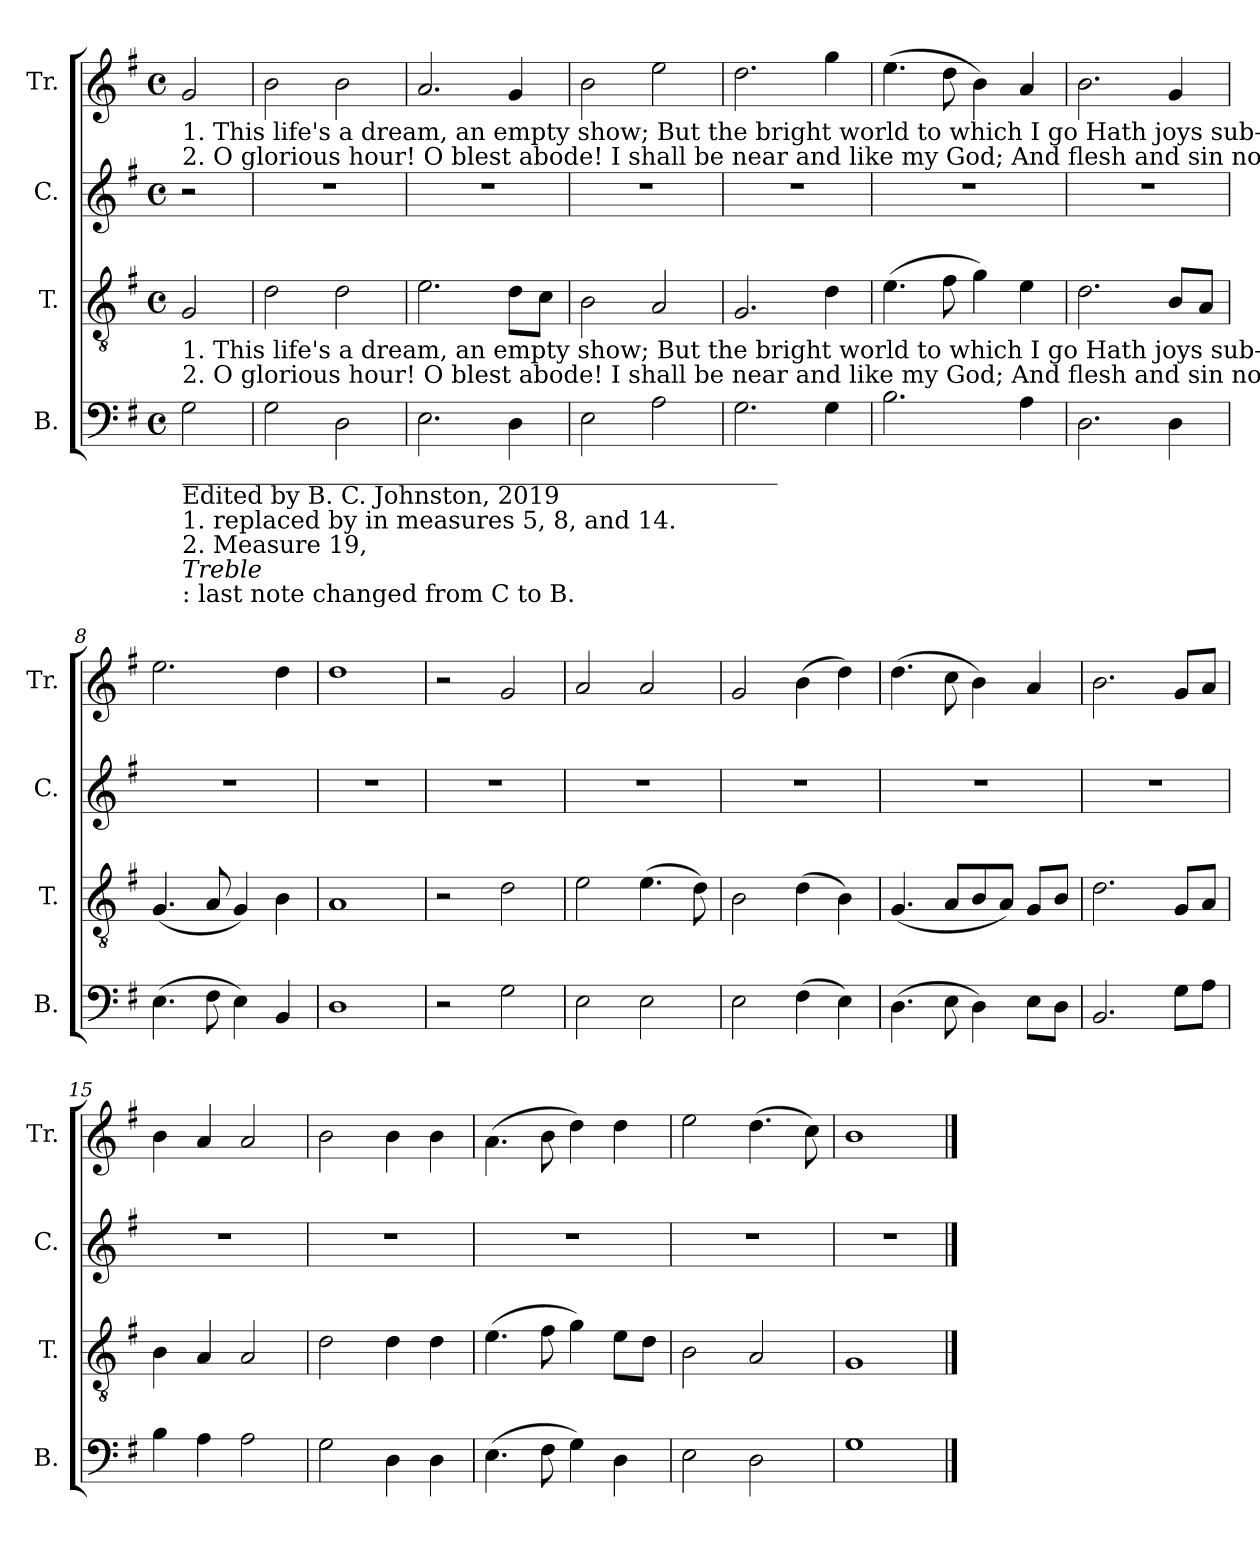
**kern	**kern	**kern	**kern
*part4	*part3	*part2	*part1
*staff4	*staff3	*staff2	*staff1
*I"B.	*I"T.	*I"C.	*I"Tr.
*I'B.	*I'T.	*I'C.	*I'Tr.
*clefF4	*clefGv2	*clefG2	*clefG2
*k[f#]	*k[f#]	*k[f#]	*k[f#]
*M4/4	*M4/4	*M4/4	*M4/4
*met(c)	*met(c)	*met(c)	*met(c)
*MM120	*MM120	*MM120	*MM120
=1	=1	=1	=1
!	!	!	!LO:TX:b:t=1. This life's a dream, an empty show; But the         bright world to   which          I         go     Hath  joys  sub–stan–tial  and              sincere&colon;  When shall I wake, when shall I wake      and    find  me  there?
!	!	!	!LO:TX:b:t=2.  O glorious hour!  O  blest   abode!  I    shall         be  near   and     like           my     God;   And  flesh  and  sin  no   more            control       The sacred plea–.The sacred plea   –    sures    of    the   soul.
!	!LO:TX:b:t=1. This life's a dream, an empty show; But the         bright world to   which          I         go     Hath  joys  sub–stan–tial  and              sincere&colon;  When shall I wake, when shall I wake      and    find  me  there?	!	!
!	!LO:TX:b:t=2.  O glorious hour!  O  blest   abode!  I    shall         be  near   and     like           my     God;   And  flesh  and  sin  no   more            control       The sacred plea–.The sacred plea   –    sures    of    the   soul.	!	!
!LO:TX:b:t=_________________________________________________	!	!	!
!LO:TX:b:t=Edited by B. C. Johnston, 2019	!	!	!
!LO:TX:b:t=1.                  replaced by                  in  measures 5, 8, and 14.	!	!	!
!LO:TX:b:t=2. Measure 19,	!	!	!
!LO:TX:b:i:t=Treble	!	!	!
!LO:TX:b:t=&colon; last note changed from C to B.	!	!	!
2G!\	2G!/	2r	2g!/
=2	=2	=2	=2
2G!\	2d!\	1r	2b!\
2D!\	2d!\	.	2b!\
=3	=3	=3	=3
2.E!\	2.e!\	1r	2.a!/
4D!\	8d!\L	.	4g!/
.	8c!\J	.	.
=4	=4	=4	=4
2E!\	2B!\	1r	2b!\
2A!\	2A!/	.	2ee!\
=5	=5	=5	=5
2.G!\	2.G!/	1r	2.dd!\
4G!\	4d!\	.	4gg!\
=6	=6	=6	=6
2.B!\	(>4.e!\	1r	(>4.ee!\
.	8f#!\	.	8dd!\
.	4g!\)	.	4b!\)
4A!\	4e!\	.	4a!/
=7	=7	=7	=7
2.D!\	2.d!\	1r	2.b!\
4D!\	8B!/L	.	4g!/
.	8A!/J	.	.
=8	=8	=8	=8
(>4.E!\	(<4.G!/	1r	2.ee!\
8F#!\	8A!/	.	.
4E!\)	4G!/)	.	.
4BB!/	4B!\	.	4dd!\
=9	=9	=9	=9
1D!	1A!	1r	1dd!
=10	=10	=10	=10
2r	2r	1r	2r
2G!\	2d!\	.	2g!/
=11	=11	=11	=11
2E!\	2e!\	1r	2a!/
2E!\	(>4.e!\	.	2a!/
.	8d!\)	.	.
=12	=12	=12	=12
2E!\	2B!\	1r	2g!/
(>4F#!\	(>4d!\	.	(>4b!\
4E!\)	4B!\)	.	4dd!\)
=13	=13	=13	=13
(>4.D!\	(<4.G!/	1r	(>4.dd!\
8E!\	8A!/L	.	8cc!\
4D!\)	8B!/	.	4b!\)
.	8A!/J)	.	.
8E!\L	8G!/L	.	4a!/
8D!\J	8B!/J	.	.
=14	=14	=14	=14
2.BB!/	2.d!\	1r	2.b!\
8G!\L	8G!/L	.	8g!/L
8A!\J	8A!/J	.	8a!/J
=15	=15	=15	=15
4B!\	4B!\	1r	4b!\
4A!\	4A!/	.	4a!/
2A!\	2A!/	.	2a!/
=16	=16	=16	=16
2G!\	2d!\	1r	2b!\
4D!\	4d!\	.	4b!\
4D!\	4d!\	.	4b!\
=17	=17	=17	=17
(>4.E!\	(>4.e!\	1r	(>4.a!\
8F#!\	8f#!\	.	8b!\
4G!\)	4g!\)	.	4dd!\)
4D!\	8e!\L	.	4dd!\
.	8d!\J	.	.
=18	=18	=18	=18
2E!\	2B!\	1r	2ee!\
2D!\	2A!/	.	(>4.dd!\
.	.	.	8cc!\)
=19	=19	=19	=19
1G!	1G!	1r	1b!
==	==	==	==
*-	*-	*-	*-
